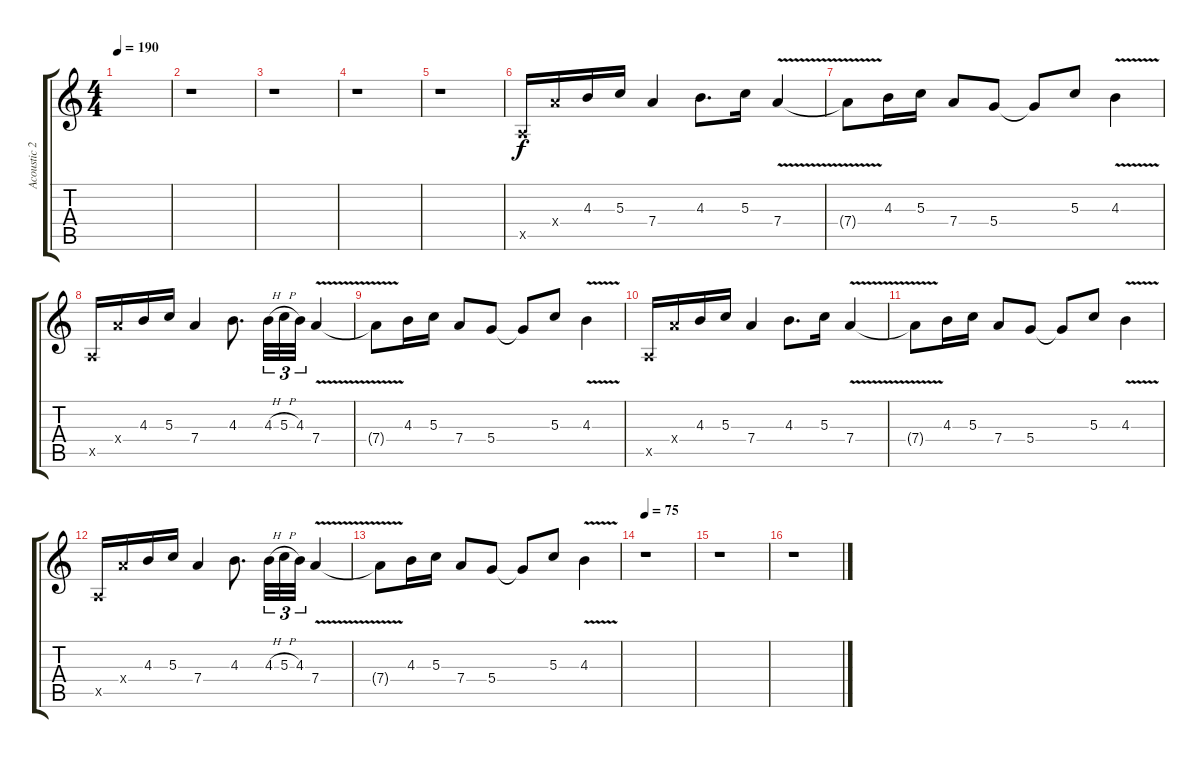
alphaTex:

\track ("Acoustic 2" "Acoustic 2") {instrument acousticguitarsteel}
\staff {score tabs}
\tuning (E4 B3 G3 D3 A2 E2) {hide}
\ts (4 4)
\tempo 190
\tempo 75
\tempo 190
\clef g2
\ks c
|
r.1 |
r.1 |
r.1 |
r.1 |
0.5{x}.16 7.4{x}.16 4.3.16 5.3.16 7.4.4 4.3.8{d} 5.3.16 7.4{v}.4 |
7.4{t}.8 4.3.16 5.3.16 7.4.8 5.4.8 5.4{t}.8 5.3.8 4.3{v}.4 |
0.5{x}.16 7.4{x}.16 4.3.16 5.3.16 7.4.4 4.3.8{d} 4.3{h}.32{tu (3 2)} 5.3{h}.32{tu (3 2)} 4.3.32{tu (3 2)} 7.4{v}.4 |
7.4{t}.8 4.3.16 5.3.16 7.4.8 5.4.8 5.4{t}.8 5.3.8 4.3{v}.4 |
0.5{x}.16 7.4{x}.16 4.3.16 5.3.16 7.4.4 4.3.8{d} 5.3.16 7.4{v}.4 |
7.4{t}.8 4.3.16 5.3.16 7.4.8 5.4.8 5.4{t}.8 5.3.8 4.3{v}.4 |
0.5{x}.16 7.4{x}.16 4.3.16 5.3.16 7.4.4 4.3.8{d} 4.3{h}.32{tu (3 2)} 5.3{h}.32{tu (3 2)} 4.3.32{tu (3 2)} 7.4{v}.4 |
7.4{t}.8 4.3.16 5.3.16 7.4.8 5.4.8 5.4{t}.8 5.3.8 4.3{v}.4 |
\tempo 75
r.1 |
r.1 |
r.1
